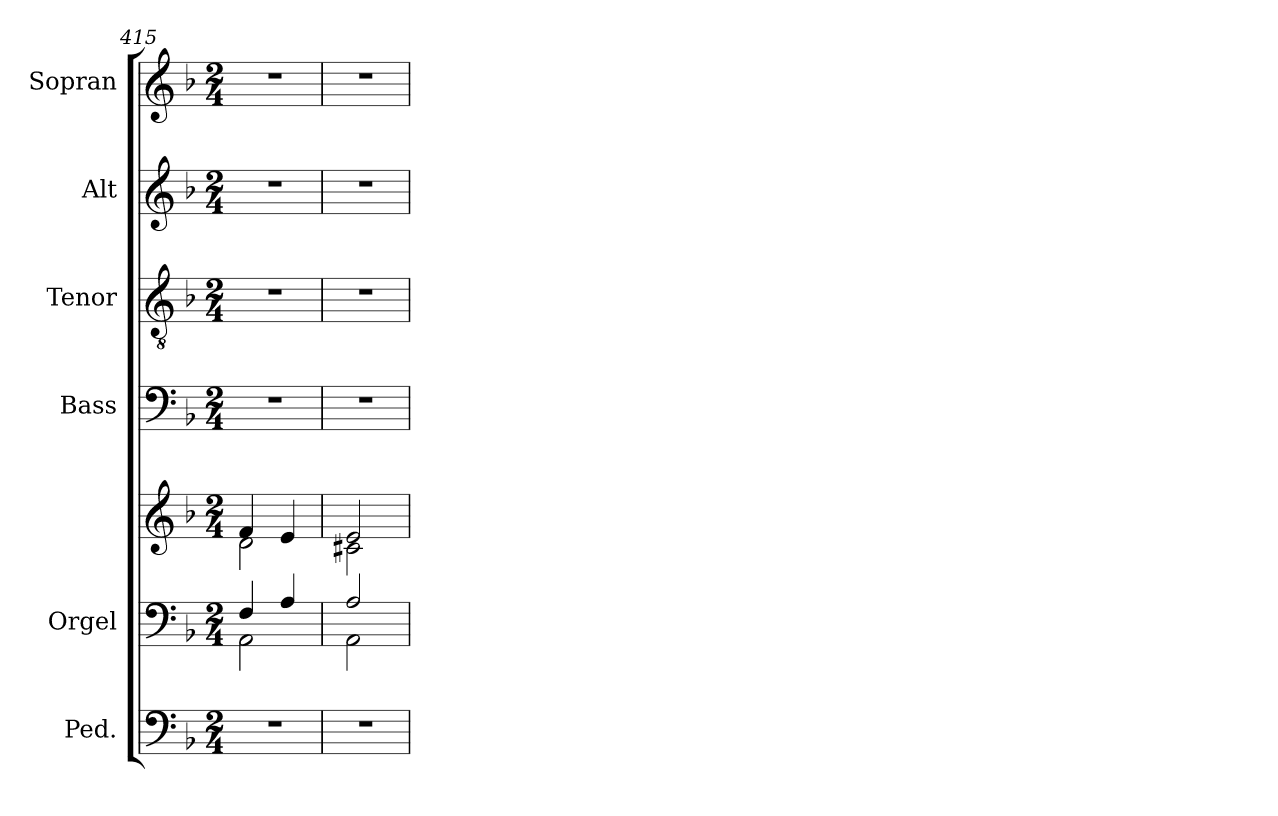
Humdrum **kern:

**kern	**kern	**kern	**kern	**kern	**kern	**kern
*part6	*part5	*part5	*part4	*part3	*part2	*part1
*staff7	*staff6	*staff5	*staff4	*staff3	*staff2	*staff1
*I"Ped.	*I"Orgel	*	*I"Bass	*I"Tenor	*I"Alt	*I"Sopran
*	*I'Org.	*	*I'B.	*I'T.	*I'A.	*I'S.
*clefF4	*clefF4	*clefG2	*clefF4	*clefGv2	*clefG2	*clefG2
*ITrd7c12	*	*	*	*	*	*
*k[b-]	*k[b-]	*k[b-]	*k[b-]	*k[b-]	*k[b-]	*k[b-]
*F:	*F:	*F:	*F:	*F:	*F:	*F:
*M2/4	*M2/4	*M2/4	*M2/4	*M2/4	*M2/4	*M2/4
=415	=415	=415	=415	=415	=415	=415
*	*^	*^	*	*	*	*
2r	4F/	2AA\	4f/	2d\	2r	2r	2r	2r
.	4A/	.	4e/	.	.	.	.	.
=416	=416	=416	=416	=416	=416	=416	=416	=416
2r	2A/	2AA\	2e/	2c#X\	2r	2r	2r	2r
*	*v	*v	*	*	*	*	*	*
*	*	*v	*v	*	*	*	*
=	=	=	=	=	=	=
*-	*-	*-	*-	*-	*-	*-
